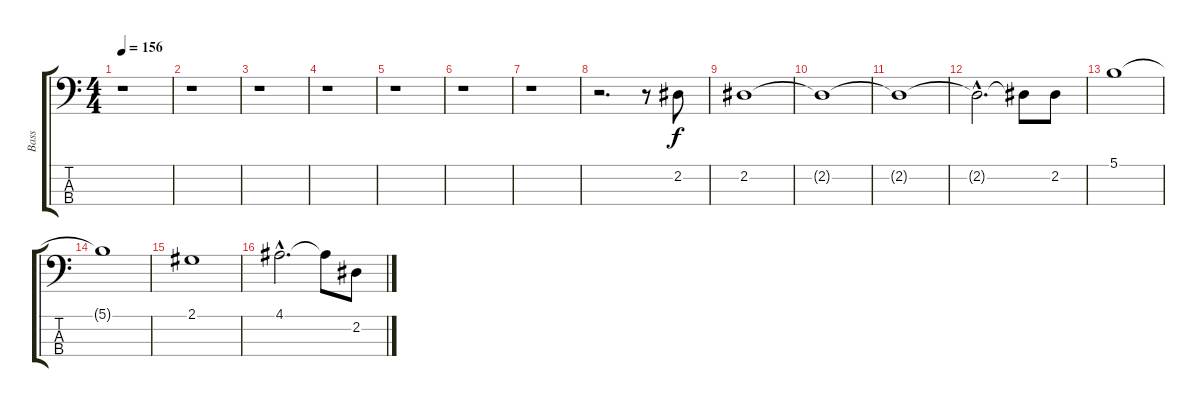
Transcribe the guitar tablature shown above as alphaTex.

\track ("Bass" "Bass") {instrument electricbassfinger}
\staff {score tabs}
\tuning (Gb2 Db2 Ab1 Eb1) {hide}
\ts (4 4)
\tempo 156
\clef f4
\ks c
r.1{dy f instrument electricbassfinger} |
r.1 |
r.1 |
r.1 |
r.1 |
r.1 |
r.1 |
r.2{d} r.8 2.2.8 |
2.2.1 |
2.2{t}.1 |
2.2{t}.1 |
2.2{hac t}.2{d} 2.2{t}.8 2.2.8 |
5.1.1 |
5.1{t}.1 |
2.1.1 |
4.1{hac}.2{d} 4.1{t}.8 2.2.8
